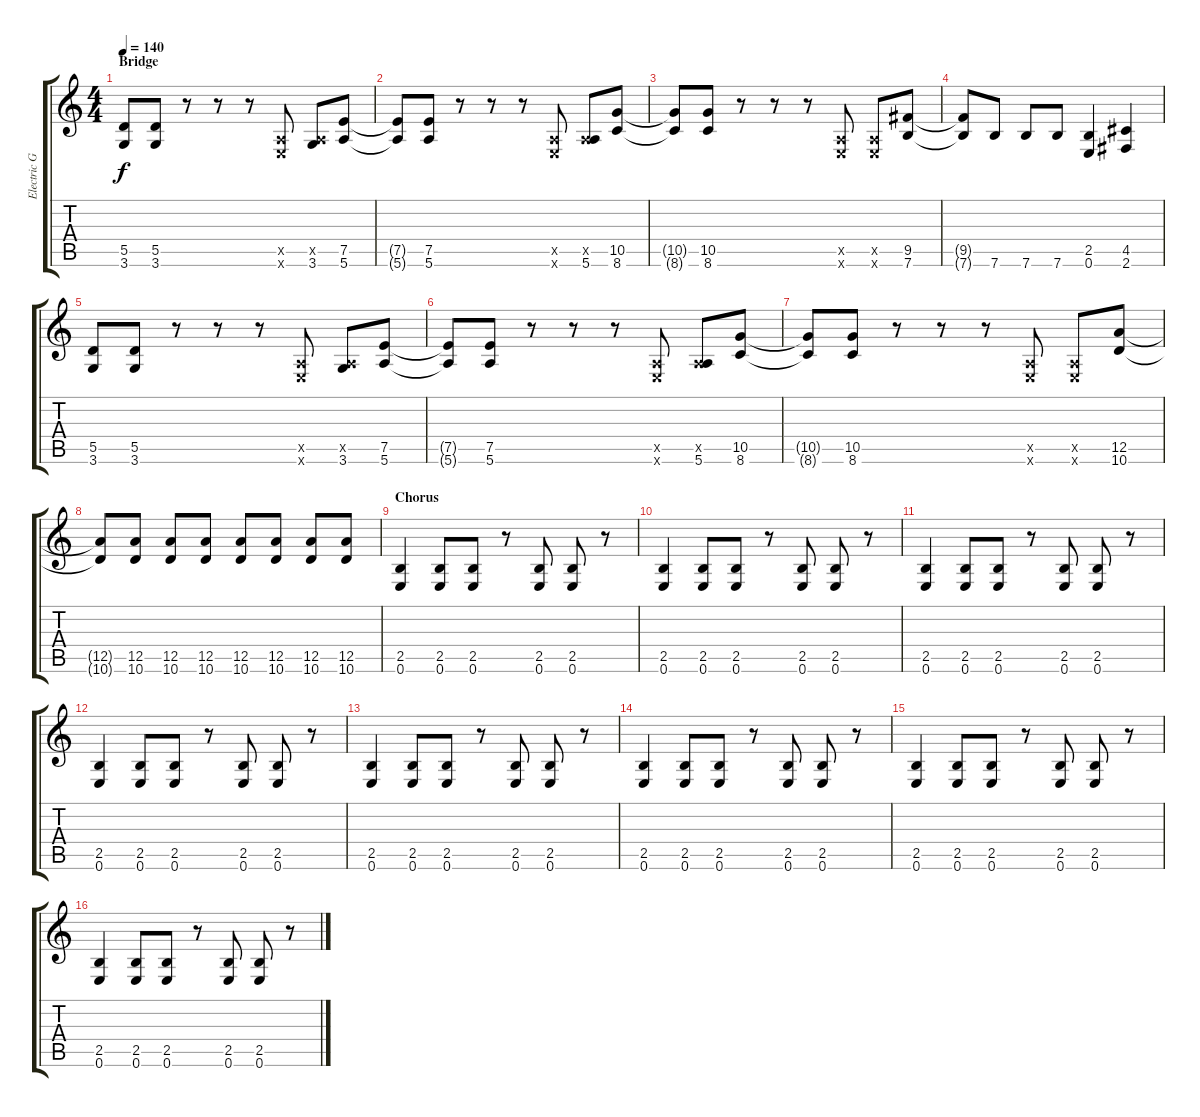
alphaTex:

\track ("Electric Guitar 1" "Electric G") {instrument overdrivenguitar}
\staff {score tabs}
\tuning (E4 B3 G3 D3 A2 E2) {hide}
\ts (4 4)
\section ("" "Bridge")
\tempo 140
\clef g2
\ks c
(5.5 3.6).8{dy f} (5.5 3.6).8 r.8 r.8 r.8 (0.5{x} 0.6{x}).8 (0.5{x} 3.6).8 (7.5 5.6).8 |
(7.5{t} 5.6{t}).8 (7.5 5.6).8 r.8 r.8 r.8 (0.5{x} 0.6{x}).8 (0.5{x} 5.6).8 (10.5 8.6).8 |
(10.5{t} 8.6{t}).8 (10.5 8.6).8 r.8 r.8 r.8 (0.5{x} 0.6{x}).8 (0.5{x} 0.6{x}).8 (9.5 7.6).8 |
(9.5{t} 7.6{t}).8 7.6.8 7.6.8 7.6.8 (2.5 0.6).4 (4.5 2.6).4 |
(5.5 3.6).8 (5.5 3.6).8 r.8 r.8 r.8 (0.5{x} 0.6{x}).8 (0.5{x} 3.6).8 (7.5 5.6).8 |
(7.5{t} 5.6{t}).8 (7.5 5.6).8 r.8 r.8 r.8 (0.5{x} 0.6{x}).8 (0.5{x} 5.6).8 (10.5 8.6).8 |
(10.5{t} 8.6{t}).8 (10.5 8.6).8 r.8 r.8 r.8 (0.5{x} 0.6{x}).8 (0.5{x} 0.6{x}).8 (12.5 10.6).8 |
(12.5{t} 10.6{t}).8 (12.5 10.6).8 (12.5 10.6).8 (12.5 10.6).8 (12.5 10.6).8 (12.5 10.6).8 (12.5 10.6).8 (12.5 10.6).8 |
\section ("" "Chorus")
(2.5 0.6).4 (2.5 0.6).8 (2.5 0.6).8 r.8 (2.5 0.6).8 (2.5 0.6).8 r.8 |
(2.5 0.6).4 (2.5 0.6).8 (2.5 0.6).8 r.8 (2.5 0.6).8 (2.5 0.6).8 r.8 |
(2.5 0.6).4 (2.5 0.6).8 (2.5 0.6).8 r.8 (2.5 0.6).8 (2.5 0.6).8 r.8 |
(2.5 0.6).4 (2.5 0.6).8 (2.5 0.6).8 r.8 (2.5 0.6).8 (2.5 0.6).8 r.8 |
(2.5 0.6).4 (2.5 0.6).8 (2.5 0.6).8 r.8 (2.5 0.6).8 (2.5 0.6).8 r.8 |
(2.5 0.6).4 (2.5 0.6).8 (2.5 0.6).8 r.8 (2.5 0.6).8 (2.5 0.6).8 r.8 |
(2.5 0.6).4 (2.5 0.6).8 (2.5 0.6).8 r.8 (2.5 0.6).8 (2.5 0.6).8 r.8 |
(2.5 0.6).4 (2.5 0.6).8 (2.5 0.6).8 r.8 (2.5 0.6).8 (2.5 0.6).8 r.8
